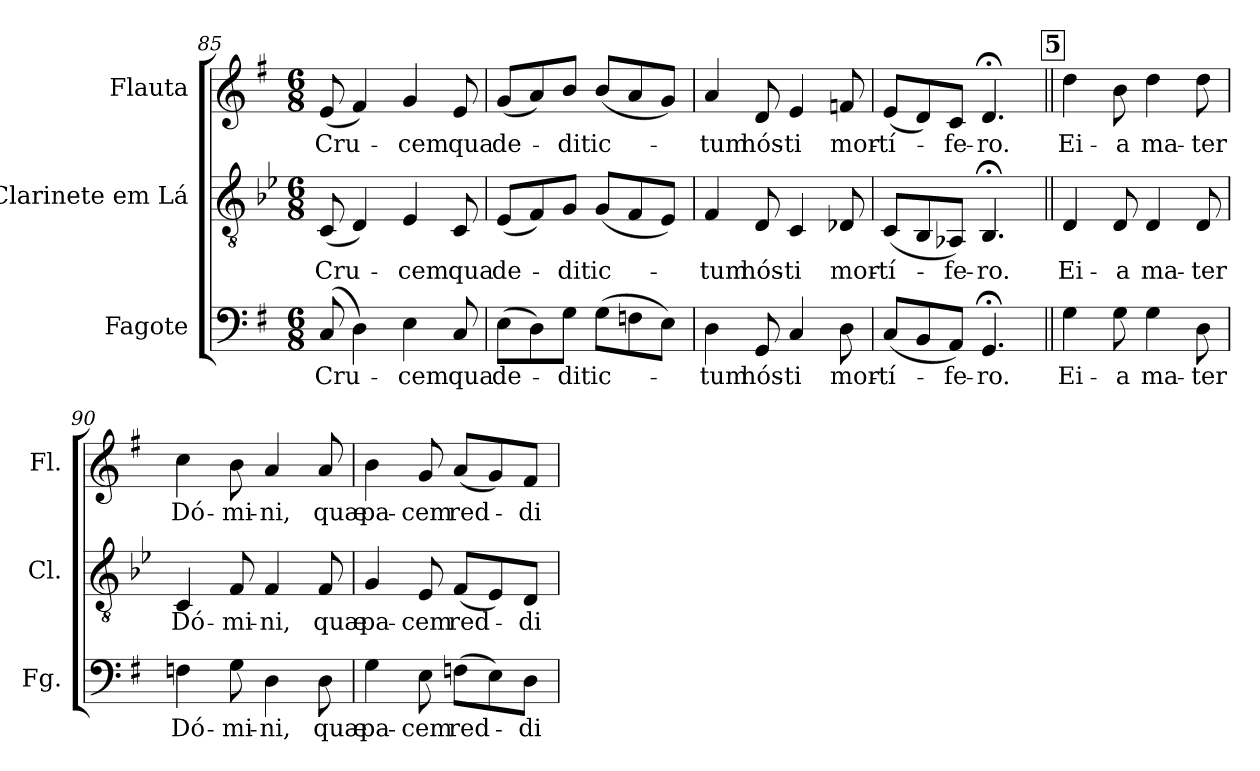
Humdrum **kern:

**kern	**text	**kern	**text	**kern	**text
*part3	*part3	*part2	*part2	*part1	*part1
*staff3	*staff3	*staff2	*staff2	*staff1	*staff1
*I"Fagote	*	*I"Clarinete em Lá	*	*I"Flauta	*
*I'Fg.	*	*I'Cl.	*	*I'Fl.	*
*clefF4	*	*clefGv2	*	*clefG2	*
*	*	*ITrd2c3	*	*	*
*k[f#]	*	*k[f#]	*	*k[f#]	*
*G:	*	*G:	*	*G:	*
*M6/8	*	*M6/8	*	*M6/8	*
=85	=85	=85	=85	=85	=85
!	!LO:LY:b:color=#000000	!	!	!	!
!	!	!	!LO:LY:b:color=#000000	!	!
!	!	!	!	!	!LO:LY:b:color=#000000
(8Ci/	Cru-	(8AAi/	Cru-	(8ei/	Cru-
4Di\)	.	4BBi/)	.	4f#i/)	.
!	!LO:LY:b:color=#000000	!	!	!	!
!	!	!	!LO:LY:b:color=#000000	!	!
!	!	!	!	!	!LO:LY:b:color=#000000
4Ei\	-cem	4Ci/	-cem	4gi/	-cem
!	!LO:LY:b:color=#000000	!	!	!	!
!	!	!	!LO:LY:b:color=#000000	!	!
!	!	!	!	!	!LO:LY:b:color=#000000
8Ci/	qua	8AAi/	qua	8ei/	qua
=86	=86	=86	=86	=86	=86
!	!LO:LY:b:color=#000000	!	!	!	!
!	!	!	!LO:LY:b:color=#000000	!	!
!	!	!	!	!	!LO:LY:b:color=#000000
(8Ei\L	de-	(8Ci/L	de-	(8gi/L	de-
8Di\)	.	8Di/)	.	8ai/)	.
!	!LO:LY:b:color=#000000	!	!	!	!
!	!	!	!LO:LY:b:color=#000000	!	!
!	!	!	!	!	!LO:LY:b:color=#000000
8Gi\J	-dit	8Ei/J	-dit	8bi/J	-dit
!	!LO:LY:b:color=#000000	!	!	!	!
!	!	!	!LO:LY:b:color=#000000	!	!
!	!	!	!	!	!LO:LY:b:color=#000000
(8Gi\L	ic-	(8Ei/L	ic-	(8bi/L	ic-
8Fni\	.	8Di/	.	8ai/	.
8Ei\J)	.	8Ci/J)	.	8gi/J)	.
=87	=87	=87	=87	=87	=87
!	!LO:LY:b:color=#000000	!	!	!	!
!	!	!	!LO:LY:b:color=#000000	!	!
!	!	!	!	!	!LO:LY:b:color=#000000
4Di\	-tum	4Di/	-tum	4ai/	-tum
!	!LO:LY:b:color=#000000	!	!	!	!
!	!	!	!LO:LY:b:color=#000000	!	!
!	!	!	!	!	!LO:LY:b:color=#000000
8GGi/	hós-	8BBi/	hós-	8di/	hós-
!	!LO:LY:b:color=#000000	!	!	!	!
!	!	!	!LO:LY:b:color=#000000	!	!
!	!	!	!	!	!LO:LY:b:color=#000000
4Ci/	-ti	4AAi/	-ti	4ei/	-ti
!	!LO:LY:b:color=#000000	!	!	!	!
!	!	!	!LO:LY:b:color=#000000	!	!
!	!	!	!	!	!LO:LY:b:color=#000000
8Di\	mor-	8BB-Xi/	mor-	8fni/	mor-
=88	=88	=88	=88	=88	=88
!	!LO:LY:b:color=#000000	!	!	!	!
!	!	!	!LO:LY:b:color=#000000	!	!
!	!	!	!	!	!LO:LY:b:color=#000000
(8Ci/L	-tí-	(8AAi/L	-tí-	(8ei/L	-tí-
8BBi/	.	8GGi/	.	8di/)	.
!	!LO:LY:b:color=#000000	!	!	!	!
!	!	!	!LO:LY:b:color=#000000	!	!
!	!	!	!	!	!LO:LY:b:color=#000000
8AAi/J)	-fe-	8FFni/J)	-fe-	8ci/J	-fe-
!	!LO:LY:b:color=#000000	!	!	!	!
!	!	!	!LO:LY:b:color=#000000	!	!
!	!	!	!	!	!LO:LY:b:color=#000000
4.GG;i/	-ro.	4.GG;i/	-ro.	4.d;i/	-ro.
!!LO:PB:g=z
!!LO:REH:place=s1:B:color=#000000:enc=box:fs=13.1545:t=5
=89||	=89||	=89||	=89||	=89||	=89||
!	!LO:LY:b:color=#000000	!	!	!	!
!	!	!	!LO:LY:b:color=#000000	!	!
!	!	!	!	!	!LO:LY:b:color=#000000
4Gi\	Ei-	4BBi/	Ei-	4ddi\	Ei-
!	!LO:LY:b:color=#000000	!	!	!	!
!	!	!	!LO:LY:b:color=#000000	!	!
!	!	!	!	!	!LO:LY:b:color=#000000
8Gi\	-a	8BBi/	-a	8bi\	-a
!	!LO:LY:b:color=#000000	!	!	!	!
!	!	!	!LO:LY:b:color=#000000	!	!
!	!	!	!	!	!LO:LY:b:color=#000000
4Gi\	ma-	4BBi/	ma-	4ddi\	ma-
!	!LO:LY:b:color=#000000	!	!	!	!
!	!	!	!LO:LY:b:color=#000000	!	!
!	!	!	!	!	!LO:LY:b:color=#000000
8Di\	-ter	8BBi/	-ter	8ddi\	-ter
=90	=90	=90	=90	=90	=90
!	!LO:LY:b:color=#000000	!	!	!	!
!	!	!	!LO:LY:b:color=#000000	!	!
!	!	!	!	!	!LO:LY:b:color=#000000
4Fni\	Dó-	4AAi/	Dó-	4cci\	Dó-
!	!LO:LY:b:color=#000000	!	!	!	!
!	!	!	!LO:LY:b:color=#000000	!	!
!	!	!	!	!	!LO:LY:b:color=#000000
8Gi\	-mi-	8Di/	-mi-	8bi\	-mi-
!	!LO:LY:b:color=#000000	!	!	!	!
!	!	!	!LO:LY:b:color=#000000	!	!
!	!	!	!	!	!LO:LY:b:color=#000000
4Di\	-ni,	4Di/	-ni,	4ai/	-ni,
!	!LO:LY:b:color=#000000	!	!	!	!
!	!	!	!LO:LY:b:color=#000000	!	!
!	!	!	!	!	!LO:LY:b:color=#000000
8Di\	quæ	8Di/	quæ	8ai/	quæ
=91	=91	=91	=91	=91	=91
!	!LO:LY:b:color=#000000	!	!	!	!
!	!	!	!LO:LY:b:color=#000000	!	!
!	!	!	!	!	!LO:LY:b:color=#000000
4Gi\	pa-	4Ei/	pa-	4bi\	pa-
!	!LO:LY:b:color=#000000	!	!	!	!
!	!	!	!LO:LY:b:color=#000000	!	!
!	!	!	!	!	!LO:LY:b:color=#000000
8Ei\	-cem	8Ci/	-cem	8gi/	-cem
!	!LO:LY:b:color=#000000	!	!	!	!
!	!	!	!LO:LY:b:color=#000000	!	!
!	!	!	!	!	!LO:LY:b:color=#000000
(8Fni\L	red-	(8Di/L	red-	(8ai/L	red-
8Ei\)	.	8Ci/)	.	8gi/)	.
!	!LO:LY:b:color=#000000	!	!	!	!
!	!	!	!LO:LY:b:color=#000000	!	!
!	!	!	!	!	!LO:LY:b:color=#000000
8Di\J	-di-	8BBi/J	-di-	8f#i/J	-di-
=	=	=	=	=	=
*-	*-	*-	*-	*-	*-
